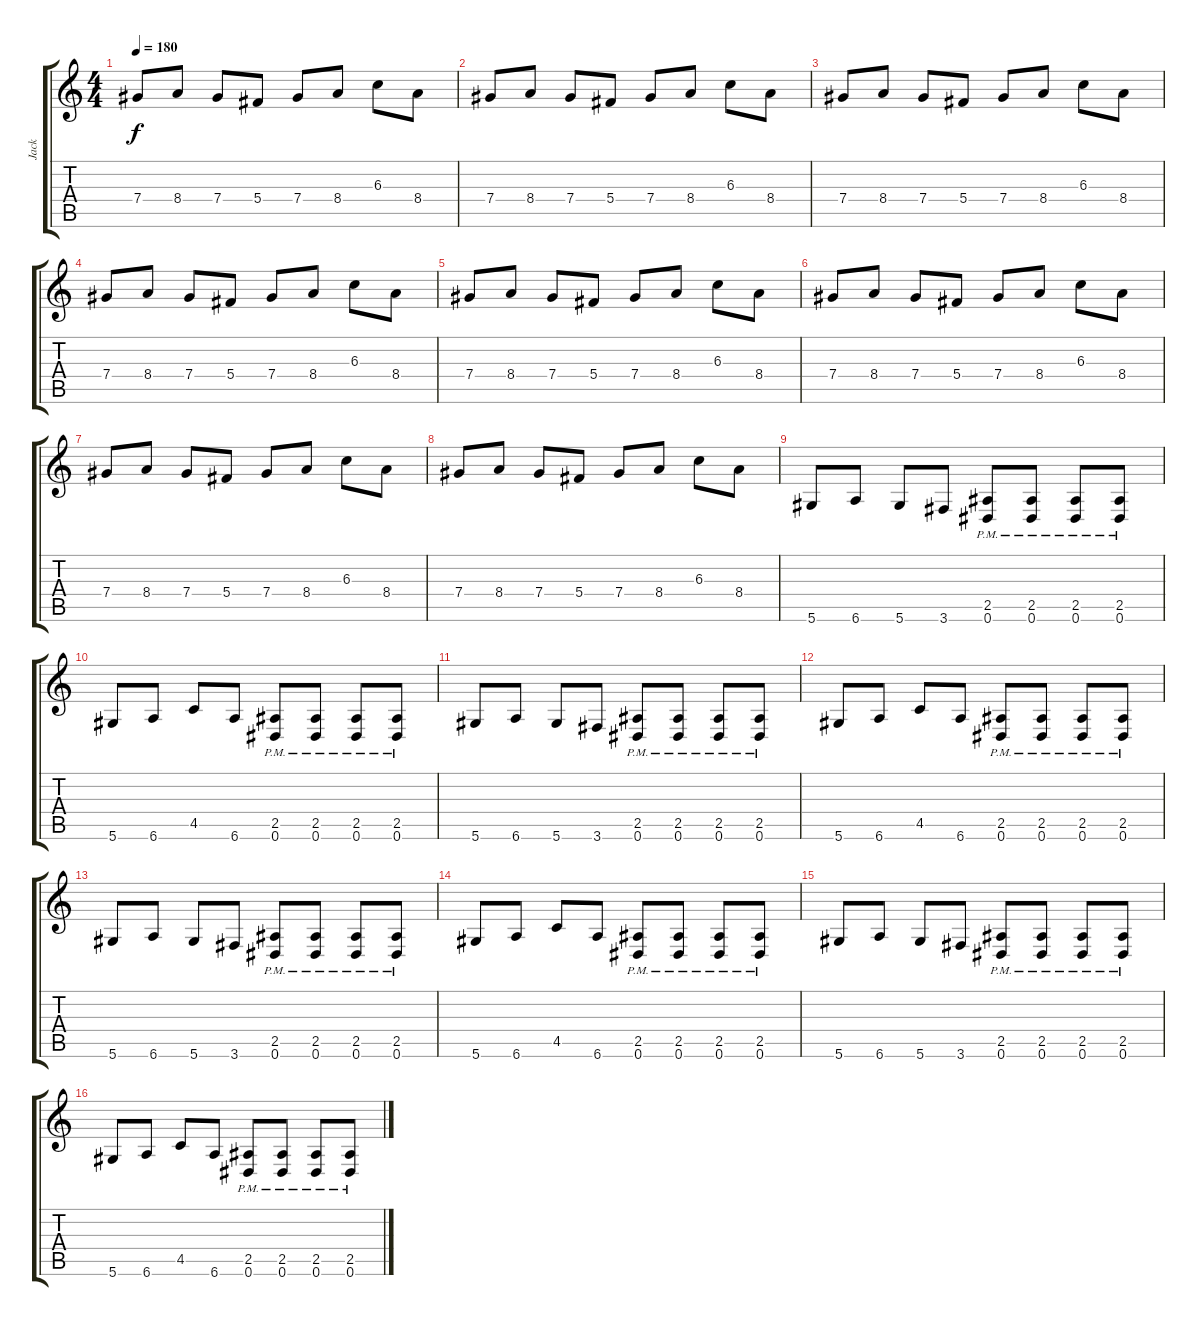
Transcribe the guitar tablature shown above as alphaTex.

\track ("Jack" "Jack") {instrument distortionguitar}
\staff {score tabs}
\tuning (Eb4 Bb3 Gb3 Db3 Ab2 Eb2) {hide}
\ts (4 4)
\tempo 180
\clef g2
\ks c
7.4.8{dy f} 8.4.8 7.4.8 5.4.8 7.4.8 8.4.8 6.3.8 8.4.8 |
7.4.8 8.4.8 7.4.8 5.4.8 7.4.8 8.4.8 6.3.8 8.4.8 |
7.4.8 8.4.8 7.4.8 5.4.8 7.4.8 8.4.8 6.3.8 8.4.8 |
7.4.8 8.4.8 7.4.8 5.4.8 7.4.8 8.4.8 6.3.8 8.4.8 |
7.4.8 8.4.8 7.4.8 5.4.8 7.4.8 8.4.8 6.3.8 8.4.8 |
7.4.8 8.4.8 7.4.8 5.4.8 7.4.8 8.4.8 6.3.8 8.4.8 |
7.4.8 8.4.8 7.4.8 5.4.8 7.4.8 8.4.8 6.3.8 8.4.8 |
7.4.8 8.4.8 7.4.8 5.4.8 7.4.8 8.4.8 6.3.8 8.4.8 |
5.6.8 6.6.8 5.6.8 3.6.8 (2.5{pm} 0.6{pm}).8 (2.5{pm} 0.6{pm}).8 (2.5{pm} 0.6{pm}).8 (2.5{pm} 0.6{pm}).8 |
5.6.8 6.6.8 4.5.8 6.6.8 (2.5{pm} 0.6{pm}).8 (2.5{pm} 0.6{pm}).8 (2.5{pm} 0.6{pm}).8 (2.5{pm} 0.6{pm}).8 |
5.6.8 6.6.8 5.6.8 3.6.8 (2.5{pm} 0.6{pm}).8 (2.5{pm} 0.6{pm}).8 (2.5{pm} 0.6{pm}).8 (2.5{pm} 0.6{pm}).8 |
5.6.8 6.6.8 4.5.8 6.6.8 (2.5{pm} 0.6{pm}).8 (2.5{pm} 0.6{pm}).8 (2.5{pm} 0.6{pm}).8 (2.5{pm} 0.6{pm}).8 |
5.6.8 6.6.8 5.6.8 3.6.8 (2.5{pm} 0.6{pm}).8 (2.5{pm} 0.6{pm}).8 (2.5{pm} 0.6{pm}).8 (2.5{pm} 0.6{pm}).8 |
5.6.8 6.6.8 4.5.8 6.6.8 (2.5{pm} 0.6{pm}).8 (2.5{pm} 0.6{pm}).8 (2.5{pm} 0.6{pm}).8 (2.5{pm} 0.6{pm}).8 |
5.6.8 6.6.8 5.6.8 3.6.8 (2.5{pm} 0.6{pm}).8 (2.5{pm} 0.6{pm}).8 (2.5{pm} 0.6{pm}).8 (2.5{pm} 0.6{pm}).8 |
5.6.8 6.6.8 4.5.8 6.6.8 (2.5{pm} 0.6{pm}).8 (2.5{pm} 0.6{pm}).8 (2.5{pm} 0.6{pm}).8 (2.5{pm} 0.6{pm}).8
